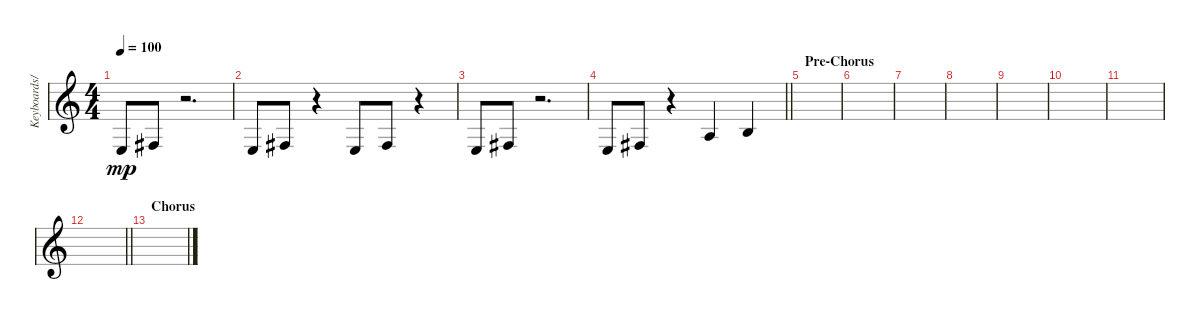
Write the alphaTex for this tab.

\track ("Keyboards/Programming (Chris Flores)" "Keyboards/") {instrument distortionguitar}
\staff {score}
\tuning (E4 B3 G3 D3 A2 E2) {hide}
\ts (4 4)
\tempo 100
\clef g2
\ks c
0.6.8{dy mp} 2.6.8 r.2{d} |
0.6.8 2.6.8 r.4 0.6.8 2.6.8 r.4 |
0.6.8 2.6.8 r.2{d} |
\barLineRight lightlight
0.6.8 2.6.8 r.4 0.5.4 2.5.4 |
\section ("" "Pre-Chorus")
|
|
|
|
|
|
|
\barLineRight lightlight
|
\section ("" "Chorus")
